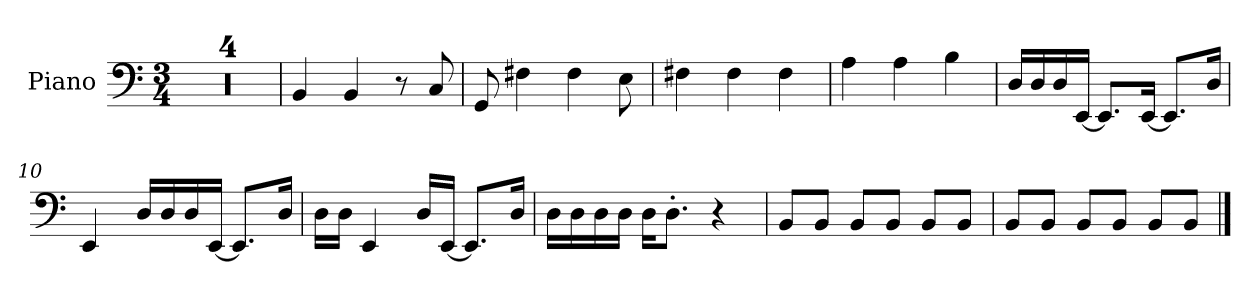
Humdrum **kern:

**kern
*part1
*staff1
*I"Piano
*I'Pno.
*clefF4
!!LO:TX:omd:t=[quarter] = 110
*M3/4
*MM110
=1
2.r
=2
2.r
=3
2.r
=4
2.r
=5
4BB
4BB
8r
8C
=6
8GG
4F#X
4F#
8E
=7
4F#X
4F#
4F#
=8
4A
4A
4B
!!LO:LB:g=z
=9
16DLL
16D
16D
[16EEJJ
8.EEL]
[16EEJk
8.EEL]
16DJk
=10
4EE
16DLL
16D
16D
[16EEJJ
8.EEL]
16DJk
=11
16DLL
16DJJ
4EE
16DLL
[16EEJJ
8.EEL]
16DJk
=12
16DLL
16D
16D
16DJJ
16DKL
8.D'J
4r
=13
8BBL
8BBJ
8BBL
8BBJ
8BBL
8BBJ
!!LO:LB:g=z
=14
8BBL
8BBJ
8BBL
8BBJ
8BBL
8BBJ
==
*-
